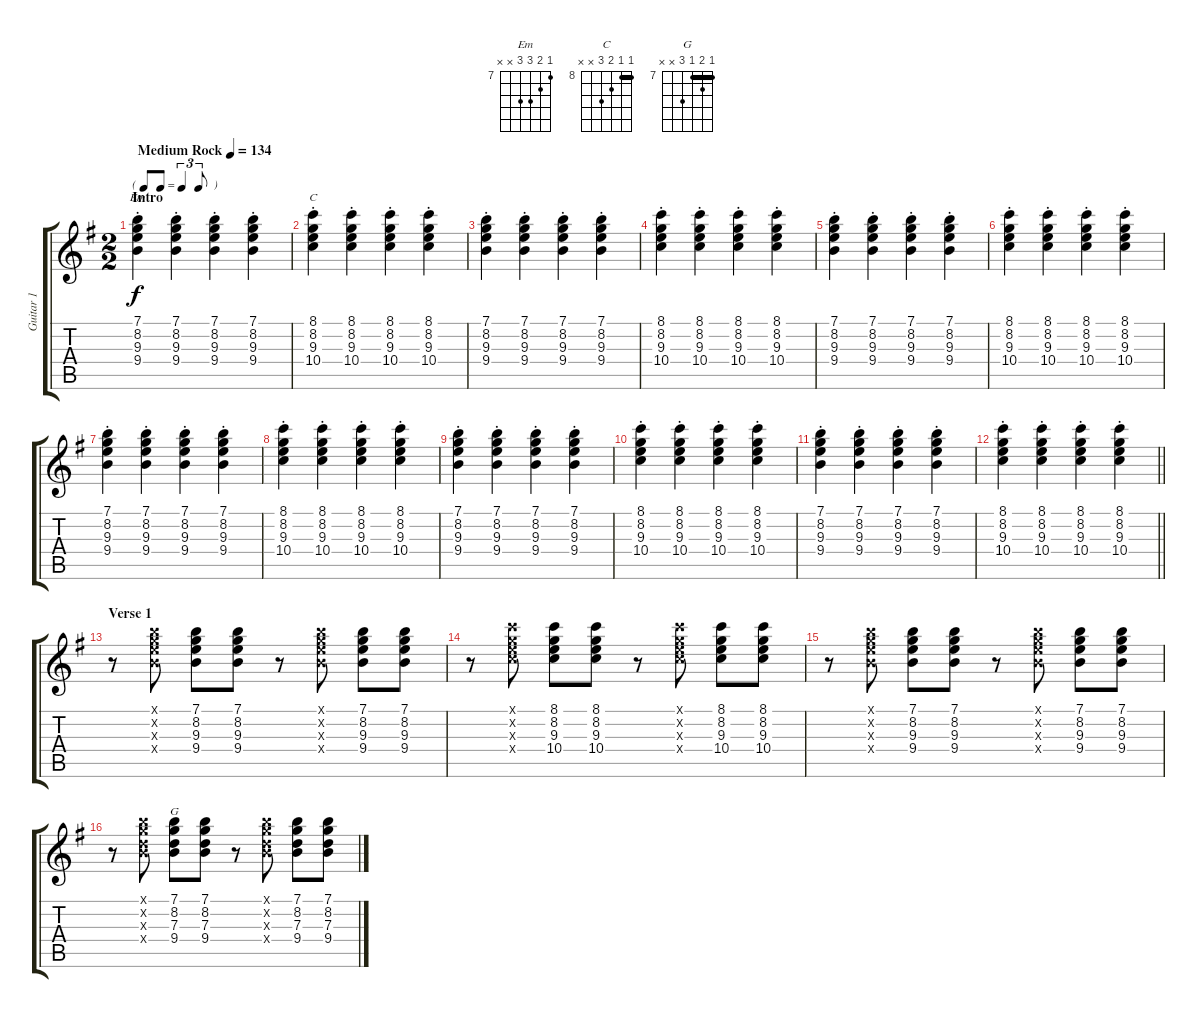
\track ("Guitar 1" "Guitar 1") {instrument overdrivenguitar}
\staff {score tabs}
\tuning (E4 B3 G3 D3 A2 E2) {hide}
\chord ("Em" 7 8 9 9 x x) {firstfret 7}
\chord ("C" 8 8 9 10 x x) {firstfret 8 barre 8}
\chord ("G" 7 8 7 9 x x) {firstfret 7 barre 7}
\ts (2 2)
\tf triplet8th
\section ("" "Intro")
\tempo (134 "Medium Rock")
\clef g2
\ks g
(7.1{st} 8.2{st} 9.3{st} 9.4{st}).4{ch "Em" dy f instrument overdrivenguitar} (7.1{st} 8.2{st} 9.3{st} 9.4{st}).4 (7.1{st} 8.2{st} 9.3{st} 9.4{st}).4 (7.1{st} 8.2{st} 9.3{st} 9.4{st}).4 |
(8.1{st} 8.2{st} 9.3{st} 10.4{st}).4{ch "C"} (8.1{st} 8.2{st} 9.3{st} 10.4{st}).4 (8.1{st} 8.2{st} 9.3{st} 10.4{st}).4 (8.1{st} 8.2{st} 9.3{st} 10.4{st}).4 |
(7.1{st} 8.2{st} 9.3{st} 9.4{st}).4 (7.1{st} 8.2{st} 9.3{st} 9.4{st}).4 (7.1{st} 8.2{st} 9.3{st} 9.4{st}).4 (7.1{st} 8.2{st} 9.3{st} 9.4{st}).4 |
(8.1{st} 8.2{st} 9.3{st} 10.4{st}).4 (8.1{st} 8.2{st} 9.3{st} 10.4{st}).4 (8.1{st} 8.2{st} 9.3{st} 10.4{st}).4 (8.1{st} 8.2{st} 9.3{st} 10.4{st}).4 |
(7.1{st} 8.2{st} 9.3{st} 9.4{st}).4 (7.1{st} 8.2{st} 9.3{st} 9.4{st}).4 (7.1{st} 8.2{st} 9.3{st} 9.4{st}).4 (7.1{st} 8.2{st} 9.3{st} 9.4{st}).4 |
(8.1{st} 8.2{st} 9.3{st} 10.4{st}).4 (8.1{st} 8.2{st} 9.3{st} 10.4{st}).4 (8.1{st} 8.2{st} 9.3{st} 10.4{st}).4 (8.1{st} 8.2{st} 9.3{st} 10.4{st}).4 |
(7.1{st} 8.2{st} 9.3{st} 9.4{st}).4 (7.1{st} 8.2{st} 9.3{st} 9.4{st}).4 (7.1{st} 8.2{st} 9.3{st} 9.4{st}).4 (7.1{st} 8.2{st} 9.3{st} 9.4{st}).4 |
(8.1{st} 8.2{st} 9.3{st} 10.4{st}).4 (8.1{st} 8.2{st} 9.3{st} 10.4{st}).4 (8.1{st} 8.2{st} 9.3{st} 10.4{st}).4 (8.1{st} 8.2{st} 9.3{st} 10.4{st}).4 |
(7.1{st} 8.2{st} 9.3{st} 9.4{st}).4 (7.1{st} 8.2{st} 9.3{st} 9.4{st}).4 (7.1{st} 8.2{st} 9.3{st} 9.4{st}).4 (7.1{st} 8.2{st} 9.3{st} 9.4{st}).4 |
(8.1{st} 8.2{st} 9.3{st} 10.4{st}).4 (8.1{st} 8.2{st} 9.3{st} 10.4{st}).4 (8.1{st} 8.2{st} 9.3{st} 10.4{st}).4 (8.1{st} 8.2{st} 9.3{st} 10.4{st}).4 |
(7.1{st} 8.2{st} 9.3{st} 9.4{st}).4 (7.1{st} 8.2{st} 9.3{st} 9.4{st}).4 (7.1{st} 8.2{st} 9.3{st} 9.4{st}).4 (7.1{st} 8.2{st} 9.3{st} 9.4{st}).4 |
\barLineRight lightlight
(8.1{st} 8.2{st} 9.3{st} 10.4{st}).4 (8.1{st} 8.2{st} 9.3{st} 10.4{st}).4 (8.1{st} 8.2{st} 9.3{st} 10.4{st}).4 (8.1{st} 8.2{st} 9.3{st} 10.4{st}).4 |
\section ("" "Verse 1")
r.8 (7.1{x} 8.2{x} 9.3{x} 9.4{x}).8 (7.1 8.2 9.3 9.4).8 (7.1 8.2 9.3 9.4).8 r.8 (7.1{x} 8.2{x} 9.3{x} 9.4{x}).8 (7.1 8.2 9.3 9.4).8 (7.1 8.2 9.3 9.4).8 |
r.8 (8.1{x} 8.2{x} 9.3{x} 10.4{x}).8 (8.1 8.2 9.3 10.4).8 (8.1 8.2 9.3 10.4).8 r.8 (8.1{x} 8.2{x} 9.3{x} 10.4{x}).8 (8.1 8.2 9.3 10.4).8 (8.1 8.2 9.3 10.4).8 |
r.8 (7.1{x} 8.2{x} 9.3{x} 9.4{x}).8 (7.1 8.2 9.3 9.4).8 (7.1 8.2 9.3 9.4).8 r.8 (7.1{x} 8.2{x} 9.3{x} 9.4{x}).8 (7.1 8.2 9.3 9.4).8 (7.1 8.2 9.3 9.4).8 |
r.8 (7.1{x} 8.2{x} 7.3{x} 9.4{x}).8 (7.1 8.2 7.3 9.4).8{ch "G"} (7.1 8.2 7.3 9.4).8 r.8 (7.1{x} 8.2{x} 7.3{x} 9.4{x}).8 (7.1 8.2 7.3 9.4).8 (7.1 8.2 7.3 9.4).8
